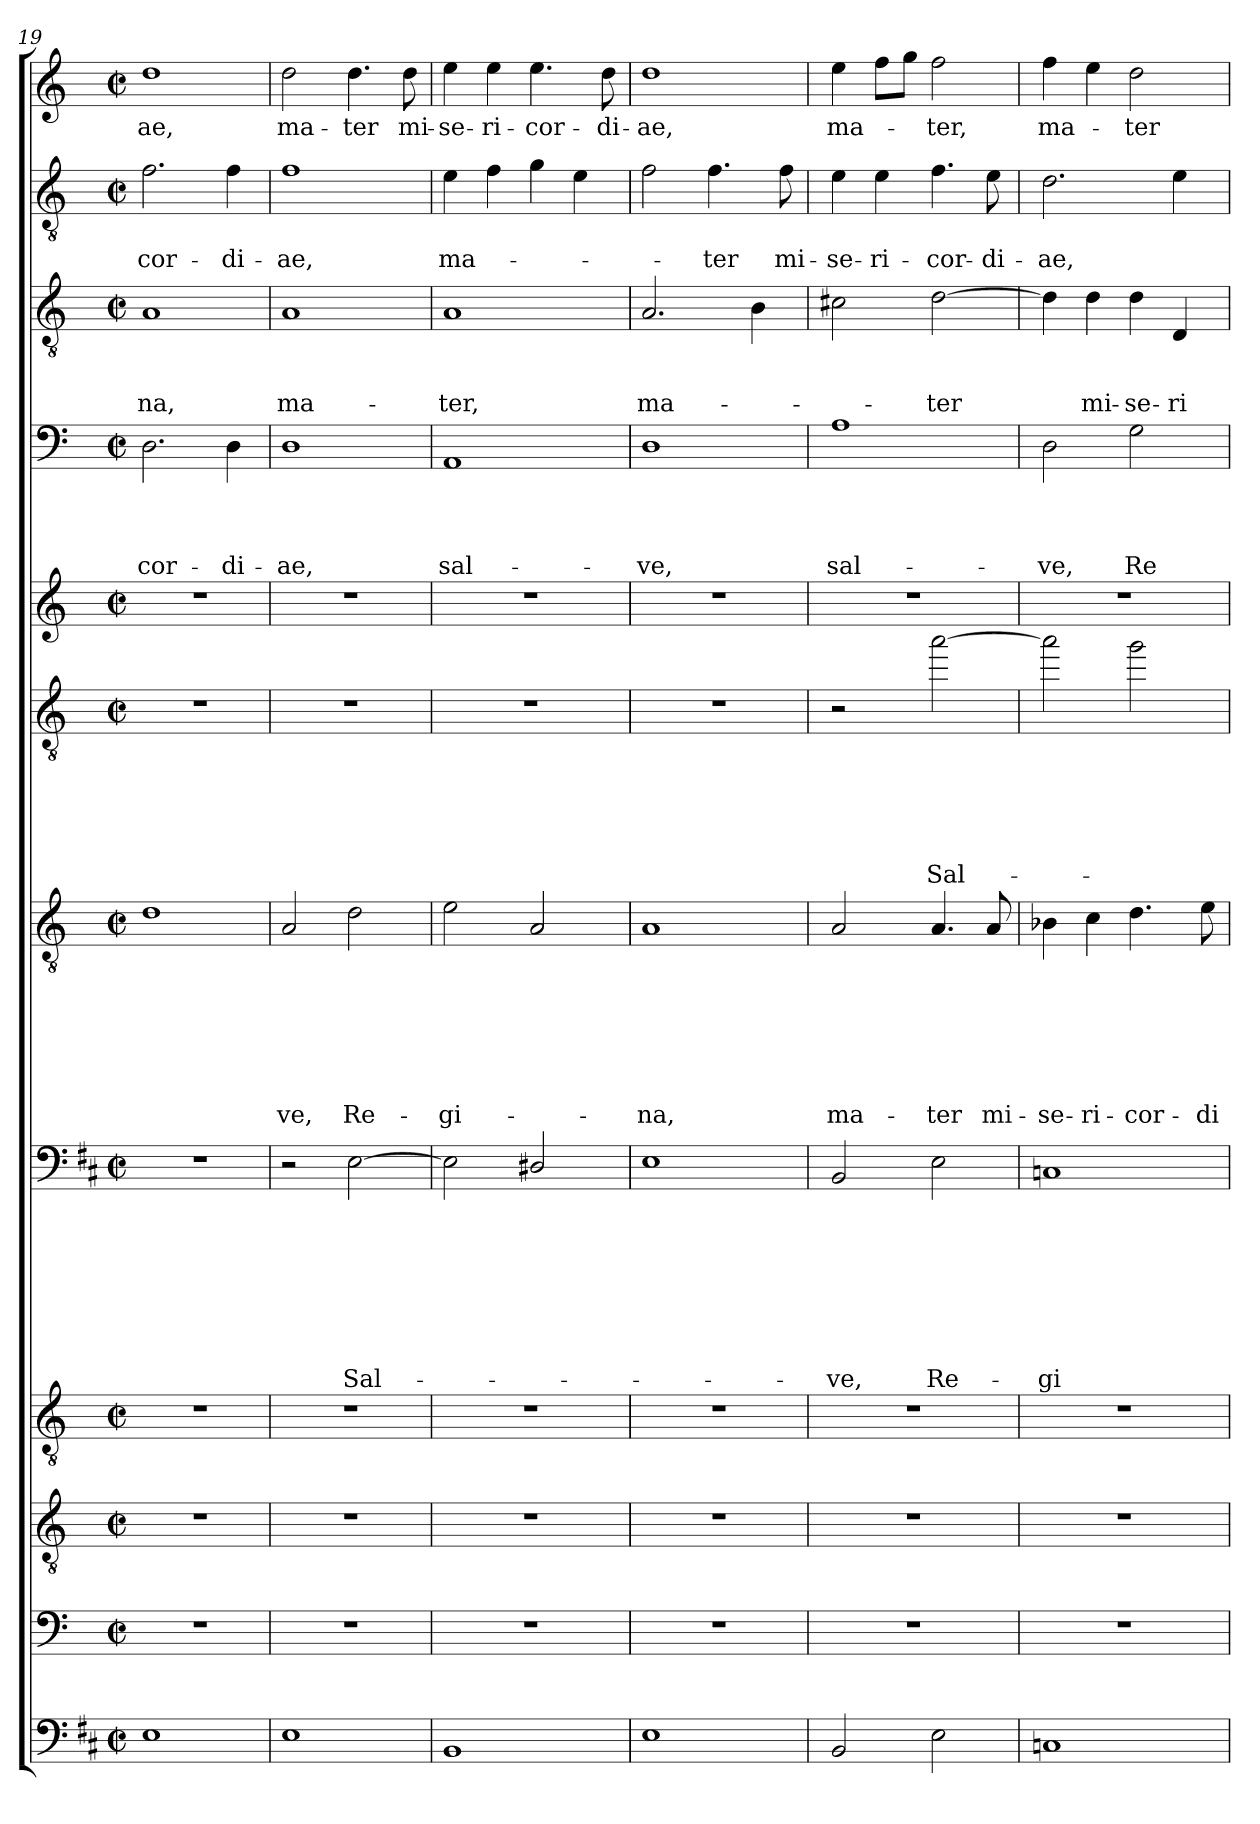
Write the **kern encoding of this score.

**kern	**kern	**kern	**kern	**kern	**text	**text	**text	**text	**text	**text	**text	**text	**kern	**text	**text	**text	**text	**text	**text	**text	**kern	**text	**text	**text	**text	**text	**text	**kern	**kern	**text	**text	**text	**text	**kern	**text	**text	**text	**kern	**text	**text	**kern	**text
*part12	*part11	*part10	*part9	*part8	*part8	*part8	*part8	*part8	*part8	*part8	*part8	*part8	*part7	*part7	*part7	*part7	*part7	*part7	*part7	*part7	*part6	*part6	*part6	*part6	*part6	*part6	*part6	*part5	*part4	*part4	*part4	*part4	*part4	*part3	*part3	*part3	*part3	*part2	*part2	*part2	*part1	*part1
*staff12	*staff11	*staff10	*staff9	*staff8	*staff8	*staff8	*staff8	*staff8	*staff8	*staff8	*staff8	*staff8	*staff7	*staff7	*staff7	*staff7	*staff7	*staff7	*staff7	*staff7	*staff6	*staff6	*staff6	*staff6	*staff6	*staff6	*staff6	*staff5	*staff4	*staff4	*staff4	*staff4	*staff4	*staff3	*staff3	*staff3	*staff3	*staff2	*staff2	*staff2	*staff1	*staff1
*I'Cl	*	*	*	*	*	*	*	*	*	*	*	*	*	*	*	*	*	*	*	*	*	*	*	*	*	*	*	*	*	*	*	*	*	*	*	*	*	*	*	*	*	*
*clefF4	*clefF4	*clefGv2	*clefGv2	*clefF4	*	*	*	*	*	*	*	*	*clefGv2	*	*	*	*	*	*	*	*clefGv2	*	*	*	*	*	*	*clefG2	*clefF4	*	*	*	*	*clefGv2	*	*	*	*clefGv2	*	*	*clefG2	*
*ITrd1c2	*	*	*	*ITrd1c2	*	*	*	*	*	*	*	*	*	*	*	*	*	*	*	*	*ITrd8c14	*	*	*	*	*	*	*	*	*	*	*	*	*	*	*	*	*	*	*	*	*
*k[]	*k[]	*k[]	*k[]	*k[]	*	*	*	*	*	*	*	*	*k[]	*	*	*	*	*	*	*	*k[]	*	*	*	*	*	*	*k[]	*k[]	*	*	*	*	*k[]	*	*	*	*k[]	*	*	*k[]	*
*C:	*C:	*C:	*C:	*C:	*	*	*	*	*	*	*	*	*C:	*	*	*	*	*	*	*	*C:	*	*	*	*	*	*	*C:	*C:	*	*	*	*	*C:	*	*	*	*C:	*	*	*C:	*
*M2/2	*M2/2	*M2/2	*M2/2	*M2/2	*	*	*	*	*	*	*	*	*M2/2	*	*	*	*	*	*	*	*M2/2	*	*	*	*	*	*	*M2/2	*M2/2	*	*	*	*	*M2/2	*	*	*	*M2/2	*	*	*M2/2	*
*met(c|)	*met(c|)	*met(c|)	*met(c|)	*met(c|)	*	*	*	*	*	*	*	*	*met(c|)	*	*	*	*	*	*	*	*met(c|)	*	*	*	*	*	*	*met(c|)	*met(c|)	*	*	*	*	*met(c|)	*	*	*	*met(c|)	*	*	*met(c|)	*
=19	=19	=19	=19	=19	=19	=19	=19	=19	=19	=19	=19	=19	=19	=19	=19	=19	=19	=19	=19	=19	=19	=19	=19	=19	=19	=19	=19	=19	=19	=19	=19	=19	=19	=19	=19	=19	=19	=19	=19	=19	=19	=19
!	!	!	!	!	!	!	!	!	!	!	!	!	!	!	!	!	!	!	!	!	!	!	!	!	!	!	!	!	!	!	!	!	!LO:LY:b	!	!	!	!LO:LY:b	!	!	!LO:LY:b	!	!LO:LY:b
1D	1r	1r	1r	1r	.	.	.	.	.	.	.	.	1d	.	.	.	.	.	.	.	1r	.	.	.	.	.	.	1r	2.D\	.	.	.	-cor-	1A	.	.	-na,	2.f\	.	-cor-	1dd	-ae,
!	!	!	!	!	!	!	!	!	!	!	!	!	!	!	!	!	!	!	!	!	!	!	!	!	!	!	!	!	!	!	!	!	!LO:LY:b	!	!	!	!	!	!	!LO:LY:b	!	!
.	.	.	.	.	.	.	.	.	.	.	.	.	.	.	.	.	.	.	.	.	.	.	.	.	.	.	.	.	4D\	.	.	.	-di-	.	.	.	.	4f\	.	-di-	.	.
=20	=20	=20	=20	=20	=20	=20	=20	=20	=20	=20	=20	=20	=20	=20	=20	=20	=20	=20	=20	=20	=20	=20	=20	=20	=20	=20	=20	=20	=20	=20	=20	=20	=20	=20	=20	=20	=20	=20	=20	=20	=20	=20
!	!	!	!	!	!	!	!	!	!	!	!	!	!	!	!	!	!	!	!	!LO:LY:b	!	!	!	!	!	!	!	!	!	!	!	!	!LO:LY:b	!	!	!	!LO:LY:b	!	!	!LO:LY:b	!	!LO:LY:b
1D	1r	1r	1r	2r	.	.	.	.	.	.	.	.	2A/	.	.	.	.	.	.	-ve,	1r	.	.	.	.	.	.	1r	1D	.	.	.	-ae,	1A	.	.	ma-	1f	.	-ae,	2dd\	ma-
!	!	!	!	!	!	!	!	!	!	!	!	!LO:LY:b	!	!	!	!	!	!	!	!LO:LY:b	!	!	!	!	!	!	!	!	!	!	!	!	!	!	!	!	!	!	!	!	!	!LO:LY:b
.	.	.	.	[2D\	.	.	.	.	.	.	.	Sal-	2d\	.	.	.	.	.	.	Re-	.	.	.	.	.	.	.	.	.	.	.	.	.	.	.	.	.	.	.	.	4.dd\	-ter
!	!	!	!	!	!	!	!	!	!	!	!	!	!	!	!	!	!	!	!	!	!	!	!	!	!	!	!	!	!	!	!	!	!	!	!	!	!	!	!	!	!	!LO:LY:b
.	.	.	.	.	.	.	.	.	.	.	.	.	.	.	.	.	.	.	.	.	.	.	.	.	.	.	.	.	.	.	.	.	.	.	.	.	.	.	.	.	8dd\	mi-
=21	=21	=21	=21	=21	=21	=21	=21	=21	=21	=21	=21	=21	=21	=21	=21	=21	=21	=21	=21	=21	=21	=21	=21	=21	=21	=21	=21	=21	=21	=21	=21	=21	=21	=21	=21	=21	=21	=21	=21	=21	=21	=21
!	!	!	!	!	!	!	!	!	!	!	!	!	!	!	!	!	!	!	!	!LO:LY:b	!	!	!	!	!	!	!	!	!	!	!	!	!LO:LY:b	!	!	!	!LO:LY:b	!	!	!LO:LY:b	!	!LO:LY:b
1AA	1r	1r	1r	2D\]	.	.	.	.	.	.	.	.	2e\	.	.	.	.	.	.	-gi-	1r	.	.	.	.	.	.	1r	1AA	.	.	.	sal-	1A	.	.	-ter,	4e\	.	ma-	4ee\	-se-
!	!	!	!	!	!	!	!	!	!	!	!	!	!	!	!	!	!	!	!	!	!	!	!	!	!	!	!	!	!	!	!	!	!	!	!	!	!	!	!	!	!	!LO:LY:b
.	.	.	.	.	.	.	.	.	.	.	.	.	.	.	.	.	.	.	.	.	.	.	.	.	.	.	.	.	.	.	.	.	.	.	.	.	.	4f\	.	.	4ee\	-ri-
!	!	!	!	!	!	!	!	!	!	!	!	!	!	!	!	!	!	!	!	!	!	!	!	!	!	!	!	!	!	!	!	!	!	!	!	!	!	!	!	!	!	!LO:LY:b
.	.	.	.	2C#X/	.	.	.	.	.	.	.	.	2A/	.	.	.	.	.	.	.	.	.	.	.	.	.	.	.	.	.	.	.	.	.	.	.	.	4g\	.	.	4.ee\	-cor-
.	.	.	.	.	.	.	.	.	.	.	.	.	.	.	.	.	.	.	.	.	.	.	.	.	.	.	.	.	.	.	.	.	.	.	.	.	.	4e\	.	.	.	.
!	!	!	!	!	!	!	!	!	!	!	!	!	!	!	!	!	!	!	!	!	!	!	!	!	!	!	!	!	!	!	!	!	!	!	!	!	!	!	!	!	!	!LO:LY:b
.	.	.	.	.	.	.	.	.	.	.	.	.	.	.	.	.	.	.	.	.	.	.	.	.	.	.	.	.	.	.	.	.	.	.	.	.	.	.	.	.	8dd\	-di-
=22	=22	=22	=22	=22	=22	=22	=22	=22	=22	=22	=22	=22	=22	=22	=22	=22	=22	=22	=22	=22	=22	=22	=22	=22	=22	=22	=22	=22	=22	=22	=22	=22	=22	=22	=22	=22	=22	=22	=22	=22	=22	=22
!	!	!	!	!	!	!	!	!	!	!	!	!	!	!	!	!	!	!	!	!LO:LY:b	!	!	!	!	!	!	!	!	!	!	!	!	!LO:LY:b	!	!	!	!LO:LY:b	!	!	!	!	!LO:LY:b
1D	1r	1r	1r	1D	.	.	.	.	.	.	.	.	1A	.	.	.	.	.	.	-na,	1r	.	.	.	.	.	.	1r	1D	.	.	.	-ve,	2.A/	.	.	ma-	2f\	.	.	1dd	-ae,
!	!	!	!	!	!	!	!	!	!	!	!	!	!	!	!	!	!	!	!	!	!	!	!	!	!	!	!	!	!	!	!	!	!	!	!	!	!	!	!	!LO:LY:b	!	!
.	.	.	.	.	.	.	.	.	.	.	.	.	.	.	.	.	.	.	.	.	.	.	.	.	.	.	.	.	.	.	.	.	.	.	.	.	.	4.f\	.	-ter	.	.
.	.	.	.	.	.	.	.	.	.	.	.	.	.	.	.	.	.	.	.	.	.	.	.	.	.	.	.	.	.	.	.	.	.	4B\	.	.	.	.	.	.	.	.
!	!	!	!	!	!	!	!	!	!	!	!	!	!	!	!	!	!	!	!	!	!	!	!	!	!	!	!	!	!	!	!	!	!	!	!	!	!	!	!	!LO:LY:b	!	!
.	.	.	.	.	.	.	.	.	.	.	.	.	.	.	.	.	.	.	.	.	.	.	.	.	.	.	.	.	.	.	.	.	.	.	.	.	.	8f\	.	mi-	.	.
=23	=23	=23	=23	=23	=23	=23	=23	=23	=23	=23	=23	=23	=23	=23	=23	=23	=23	=23	=23	=23	=23	=23	=23	=23	=23	=23	=23	=23	=23	=23	=23	=23	=23	=23	=23	=23	=23	=23	=23	=23	=23	=23
!	!	!	!	!	!	!	!	!	!	!	!	!LO:LY:b	!	!	!	!	!	!	!	!LO:LY:b	!	!	!	!	!	!	!	!	!	!	!	!	!LO:LY:b	!	!	!	!	!	!	!LO:LY:b	!	!LO:LY:b
2AA/	1r	1r	1r	2AA/	.	.	.	.	.	.	.	-ve,	2A/	.	.	.	.	.	.	ma-	2r	.	.	.	.	.	.	1r	1A	.	.	.	sal-	2c#X\	.	.	.	4e\	.	-se-	4ee\	ma-
!	!	!	!	!	!	!	!	!	!	!	!	!	!	!	!	!	!	!	!	!	!	!	!	!	!	!	!	!	!	!	!	!	!	!	!	!	!	!	!	!LO:LY:b	!	!
.	.	.	.	.	.	.	.	.	.	.	.	.	.	.	.	.	.	.	.	.	.	.	.	.	.	.	.	.	.	.	.	.	.	.	.	.	.	4e\	.	-ri-	8ff\L	.
.	.	.	.	.	.	.	.	.	.	.	.	.	.	.	.	.	.	.	.	.	.	.	.	.	.	.	.	.	.	.	.	.	.	.	.	.	.	.	.	.	8gg\J	.
!	!	!	!	!	!	!	!	!	!	!	!	!LO:LY:b	!	!	!	!	!	!	!	!LO:LY:b	!	!	!	!	!	!	!LO:LY:b	!	!	!	!	!	!	!	!	!	!LO:LY:b	!	!	!LO:LY:b	!	!LO:LY:b
2D\	.	.	.	2D\	.	.	.	.	.	.	.	Re-	4.A/	.	.	.	.	.	.	-ter	[2a\	.	.	.	.	.	Sal-	.	.	.	.	.	.	[2d\	.	.	-ter	4.f\	.	-cor-	2ff\	-ter,
!	!	!	!	!	!	!	!	!	!	!	!	!	!	!	!	!	!	!	!	!LO:LY:b	!	!	!	!	!	!	!	!	!	!	!	!	!	!	!	!	!	!	!	!LO:LY:b	!	!
.	.	.	.	.	.	.	.	.	.	.	.	.	8A/	.	.	.	.	.	.	mi-	.	.	.	.	.	.	.	.	.	.	.	.	.	.	.	.	.	8e\	.	-di-	.	.
!!LO:PB:g=z
=24	=24	=24	=24	=24	=24	=24	=24	=24	=24	=24	=24	=24	=24	=24	=24	=24	=24	=24	=24	=24	=24	=24	=24	=24	=24	=24	=24	=24	=24	=24	=24	=24	=24	=24	=24	=24	=24	=24	=24	=24	=24	=24
!	!	!	!	!	!	!	!	!	!	!	!	!LO:LY:b	!	!	!	!	!	!	!	!LO:LY:b	!	!	!	!	!	!	!	!	!	!	!	!	!LO:LY:b	!	!	!	!	!	!	!LO:LY:b	!	!LO:LY:b
1BB-X	1r	1r	1r	1BB-X	.	.	.	.	.	.	.	-gi-	4B-X\	.	.	.	.	.	.	-se-	2a\]	.	.	.	.	.	.	1r	2D\	.	.	.	-ve,	4d\]	.	.	.	2.d\	.	-ae,	4ff\	ma-
!	!	!	!	!	!	!	!	!	!	!	!	!	!	!	!	!	!	!	!	!LO:LY:b	!	!	!	!	!	!	!	!	!	!	!	!	!	!	!	!	!LO:LY:b	!	!	!	!	!
.	.	.	.	.	.	.	.	.	.	.	.	.	4c\	.	.	.	.	.	.	-ri-	.	.	.	.	.	.	.	.	.	.	.	.	.	4d\	.	.	mi-	.	.	.	4ee\	.
!	!	!	!	!	!	!	!	!	!	!	!	!	!	!	!	!	!	!	!	!LO:LY:b	!	!	!	!	!	!	!	!	!	!	!	!	!LO:LY:b	!	!	!	!LO:LY:b	!	!	!	!	!LO:LY:b
.	.	.	.	.	.	.	.	.	.	.	.	.	4.d\	.	.	.	.	.	.	-cor-	2g\	.	.	.	.	.	.	.	2G\	.	.	.	Re-	4d\	.	.	-se-	.	.	.	2dd\	-ter
!	!	!	!	!	!	!	!	!	!	!	!	!	!	!	!	!	!	!	!	!	!	!	!	!	!	!	!	!	!	!	!	!	!	!	!	!	!LO:LY:b	!	!	!	!	!
.	.	.	.	.	.	.	.	.	.	.	.	.	.	.	.	.	.	.	.	.	.	.	.	.	.	.	.	.	.	.	.	.	.	4D/	.	.	-ri-	4e\	.	.	.	.
!	!	!	!	!	!	!	!	!	!	!	!	!	!	!	!	!	!	!	!	!LO:LY:b	!	!	!	!	!	!	!	!	!	!	!	!	!	!	!	!	!	!	!	!	!	!
.	.	.	.	.	.	.	.	.	.	.	.	.	8e\	.	.	.	.	.	.	-di-	.	.	.	.	.	.	.	.	.	.	.	.	.	.	.	.	.	.	.	.	.	.
=	=	=	=	=	=	=	=	=	=	=	=	=	=	=	=	=	=	=	=	=	=	=	=	=	=	=	=	=	=	=	=	=	=	=	=	=	=	=	=	=	=	=
*-	*-	*-	*-	*-	*-	*-	*-	*-	*-	*-	*-	*-	*-	*-	*-	*-	*-	*-	*-	*-	*-	*-	*-	*-	*-	*-	*-	*-	*-	*-	*-	*-	*-	*-	*-	*-	*-	*-	*-	*-	*-	*-
